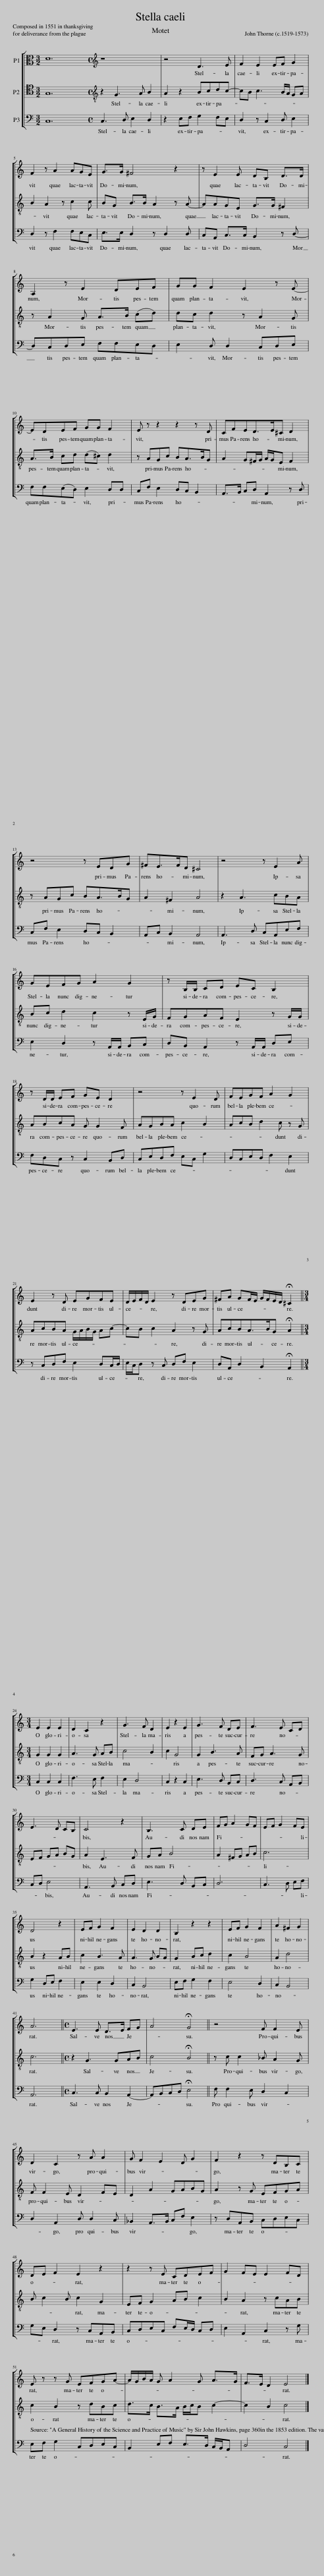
X:1
%%score [ 1 2 3 ]
L:1/8
M:3/2
I:linebreak $
K:C
V:1 alto
V:2 tenor transpose=-12
V:3 bass
V:1
 D12 |[M:4/4][K:treble] z8 | z4 D3 E | F2 E2 EF G2 |$ F2 z A2 AGE | %5
 G>G ^F4 z2 | z E2 E DB, D>D |$ A,2 z E2 DEF | GG F2 E2 z E- |$ EDEF GG F2 | %10
 E z z2 z2 z D | CFED>E^C D2 |$ z4 z EDG | ^FE>FD ^C4 | z4 z E2 A |$ %15
 GEFG A2 G2 | z B,/B,/ CD EC B,2 |$ z D/D/ EF GE D2 | z4 z E2 D | FEGF A2 G2 |$ %20
 E2 z D EGFE | D/E/F/D/ E2 z DEG | ^FA GF/E/ G/F/E/D/ !fermata!^C2 ||$[M:3/4] E2 E2 E2 | D2 C2 z2 | %25
 G3 F D2 | E2 z2 E2 | G3 F DE | F3 E CD |$ E3 D CB, | %30
 C4 z2 | B,3 C DE | FG A2 GF | EF G2 FE |$ D4 z2 | %35
 EF G2 F2 | E2 D2 D2 | B,2 z2 z2 | EF G2 F2 | A2 ^F2 G2 |$ %40
 A6 ||[M:4/4] E3 E D>E FG | A4 !fermata!G4 || z4 F F2 E |$ D2 C2 z A A2 | %45
 G F2 E2 D G2 | F2 z2 z DB,C |$ DE F2 E2 z2 | z2 z E CDEF | G2 FE E2 FD |$ %50
 E z z G EFGA- | A/G/B/A/ G A2 G A>G | F>E D2 E4 |] %53
V:2
 G,12 |[M:4/4][K:treble-8] z2 G3 A B2 | A2 z2 Bcdc- | cB c3 B/A/ GA |$ B2 A2 z c2 c | %5
 BG B>B A2 z A- | AAGE G>G ^F2 |$ z A2 G A>B (cd) | dc d2 z A2 G |$ A>B cd (d^c) d2 | %10
 z AGc BA>BG | A2 G^F/G/ A/G/E F2 |$ z AGc BA>BG | A2 ^F2 A4 | z2 A3 cBA |$ %15
 Bc d2 c2 z E/G/ | FGAF E2 z G/G/ |$ ABcA G G2 F | AGBA c2 B2 | AcB d2 c z G |$ %20
 AcBA G/A/B/G/ Ac- | cB c2 A2 z G | AcBA>BG !fermata!A2 ||$[M:3/4] G2 G2 G2 | A3 G AB | %25
 c4 B2 | c2 G4 | G2 B3 A | FG A3 G |$ EF GA BG | %30
 A2 E3 F | GA B4 | A2 ^FG AB | c6 |$ B2 z2 AB | %35
 c2 B3 A | A3 G BA | G2 Bc d2 | c2 B4 | A2 d4 |$ %40
 c6 ||[M:4/4] z2 G3 GAB | c4 !fermata!B4 || z c c2 _B A2 G |$ F F2 E D2 FE | %45
 D2 A2 GABG | A2 z G EFGA |$ B c2 B c2 G2 | EF G2 AB c2 | B2 A2 z cAB |$ %50
 c2 B2 z dBc | d>c B>A B/c/B c2- | c2 B2 c4 |] %53
V:3
 C,12 |[M:4/4] C,3 D, E,2 D,2 | z2 E,F, G,2 F,E, | D,2 z C,2 D, E,2 |$ D,2 z F,2 F,E,C, | %5
 E,>E, D,2 z D,2 D, | C,A,, C,>C, B,,2 z D,- |$ D,C,D,E, F,F,E,D, | E,2 D, D,2 C,D,E, |$ F,F,(E,D,) E,2 D,D, | %10
 C,F, E,2 D,C, B,,2 | A,,>B,, C,D, A,,2 z D, |$ C,F, E,2 D,C, B,,2 | A,,C, B,,2 A,,4 | A,,3 D, C,A,,E,F, |$ %15
 E,2 D,2 z A,,/A,,/ B,,C, | D,B,, A,,2 z A,,/A,,/ D,E, |$ F,D,C, z C,2 B,,D, | C,E,D,F, E,C, G,2 | D,C,E,D, F,2 E,2 |$ %20
 z C,D,F, E,2 D,C,/D,/ | E,/C,/D, z C, D,F, E,2 | D,A,, D,2 B,,2 !fermata!A,,2 ||$[M:3/4] C,2 C,2 C,2 | F,3 E, F,2 | %25
 E,2 D,4 | C,2 z2 C,2 | E,3 D, B,,C, | D,3 C, A,,B,, |$ C,D, E,4 | %30
 A,,3 B,, C,D, | E,3 D, B,,C, | D,6 | C,3 D, E,F, |$ G,2 D,E, F,2 | %35
 E,2 E,2 D,2 | C,2 B,,4 | E,F, G,2 F,2 | E,4 D,2 | C,2 B,,4 |$ %40
 A,,6 ||[M:4/4] C,3 C, B,,2 A,,2- | A,,B,,C,D, !fermata!E,4 || F, F,2 E, D,2 C,2 |$ D,2 A,,2 D, D,2 C, | %45
 _B,,2 A,,>B,, C,F, E,2 | z D,A,,B,, C,D,E,C, |$ G,E, D,2 z C,A,,B,, | C,D,E,C, F,E,/D,/ C,D, | E,2 A,,2 C,2 z G, |$ %50
 E,F, G,2 C,D,E,C, | B,,2 E,F, E,>D, C,/B,,/A,, | D,4 C,4 |] %53
